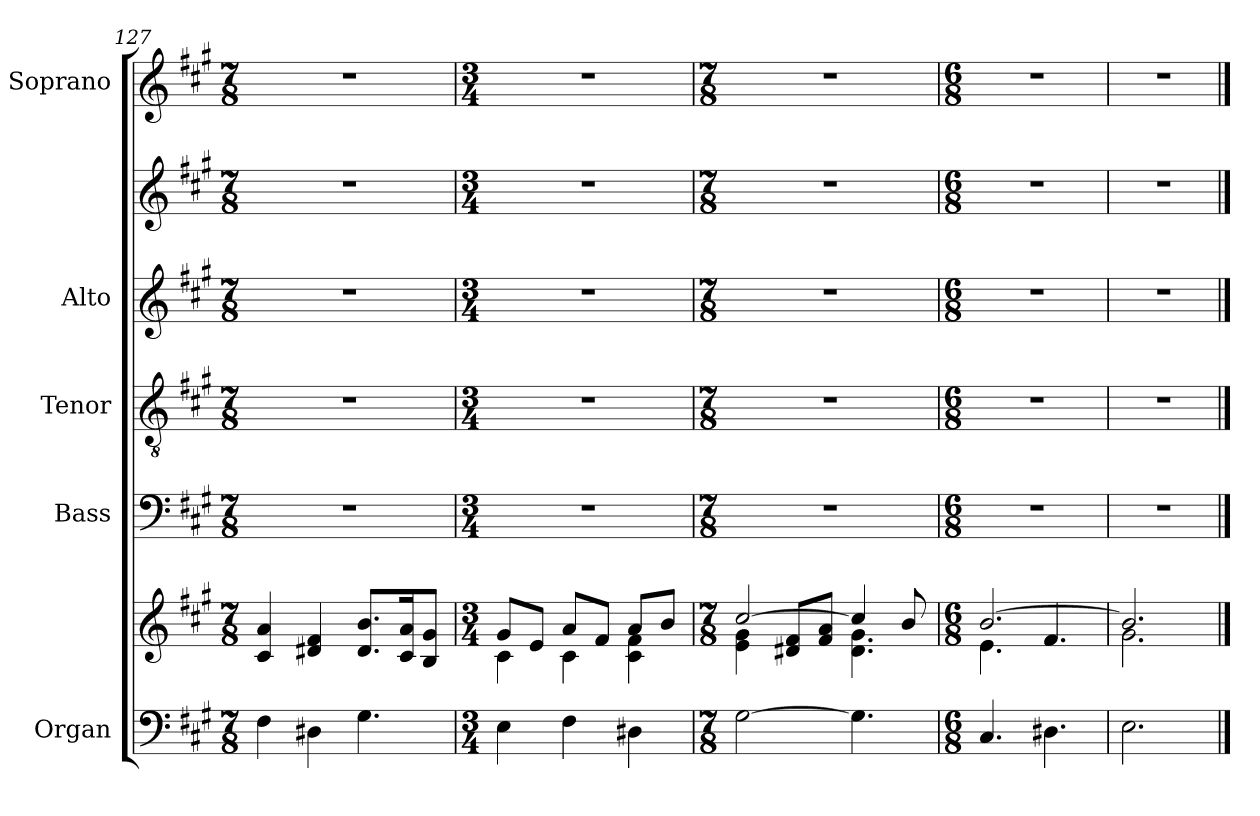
**kern	**kern	**kern	**kern	**kern	**kern	**kern
*part5	*part5	*part4	*part3	*part2	*part2	*part1
*staff7	*staff6	*staff5	*staff4	*staff3	*staff2	*staff1
*I"Organ	*	*I"Bass	*I"Tenor	*I"Alto	*	*I"Soprano
*I'Org.	*	*I'B.	*I'T.	*I'A.	*	*I'S.
*clefF4	*clefG2	*clefF4	*clefGv2	*clefG2	*clefG2	*clefG2
*	*	*	*ITrd7c12	*	*	*
*k[f#c#g#]	*k[f#c#g#]	*k[f#c#g#]	*k[f#c#g#]	*k[f#c#g#]	*k[f#c#g#]	*k[f#c#g#]
*A:	*A:	*A:	*A:	*A:	*A:	*A:
*M7/8	*M7/8	*M7/8	*M7/8	*M7/8	*M7/8	*M7/8
=127	=127	=127	=127	=127	=127	=127
!	!	!LO:N:vis=1	!LO:N:vis=1	!LO:N:vis=1	!LO:N:vis=1	!LO:N:vis=1
4F#i\	4c#i/ 4ai	2..r	2..r	2..r	2..r	2..r
4D#Xi\	4d#Xi/ 4f#i	.	.	.	.	.
4.G#i\	8.d#i/ 8.bi/L	.	.	.	.	.
.	16c#i/ 16ai/K	.	.	.	.	.
.	8Bi/ 8g#i/J	.	.	.	.	.
!!LO:LB:g=z
=128	=128	=128	=128	=128	=128	=128
*M3/4	*M3/4	*M3/4	*M3/4	*M3/4	*M3/4	*M3/4
*	*^	*	*	*	*	*
!	!	!	!LO:N:vis=1	!LO:N:vis=1	!LO:N:vis=1	!LO:N:vis=1	!LO:N:vis=1
4Ei\	8g#i/L	4c#i\	2.r	2.r	2.r	2.r	2.r
.	8ei/J	.	.	.	.	.	.
4F#i\	8ai/L	4c#i\	.	.	.	.	.
.	8f#i/J	.	.	.	.	.	.
4D#Xi\	8ai/L	4c#i\ 4f#i	.	.	.	.	.
.	8bi/J	.	.	.	.	.	.
=129	=129	=129	=129	=129	=129	=129	=129
*M7/8	*M7/8	*	*M7/8	*M7/8	*M7/8	*M7/8	*M7/8
!	!	!	!LO:N:vis=1	!LO:N:vis=1	!LO:N:vis=1	!LO:N:vis=1	!LO:N:vis=1
[2G#i\	[2cc#i/	4ei\ 4g#i	2..r	2..r	2..r	2..r	2..r
.	.	8d#Xi/ 8f#i/L	.	.	.	.	.
.	.	8f#i/ 8ai/J	.	.	.	.	.
4.G#i\]	4cc#i/]	4.d#i\ 4.g#i	.	.	.	.	.
.	8bi/	.	.	.	.	.	.
=130	=130	=130	=130	=130	=130	=130	=130
*M6/8	*M6/8	*	*M6/8	*M6/8	*M6/8	*M6/8	*M6/8
!	!	!	!LO:N:vis=1	!LO:N:vis=1	!LO:N:vis=1	!LO:N:vis=1	!LO:N:vis=1
4.C#i/	[2.bi/	4.ei\	2.r	2.r	2.r	2.r	2.r
4.D#Xi\	.	4.f#i/	.	.	.	.	.
=131	=131	=131	=131	=131	=131	=131	=131
!	!	!	!LO:N:vis=1	!LO:N:vis=1	!LO:N:vis=1	!LO:N:vis=1	!LO:N:vis=1
2.Ei\	2.bi/]	2.g#i\	2.r	2.r	2.r	2.r	2.r
*	*v	*v	*	*	*	*	*
==	==	==	==	==	==	==
*-	*-	*-	*-	*-	*-	*-
